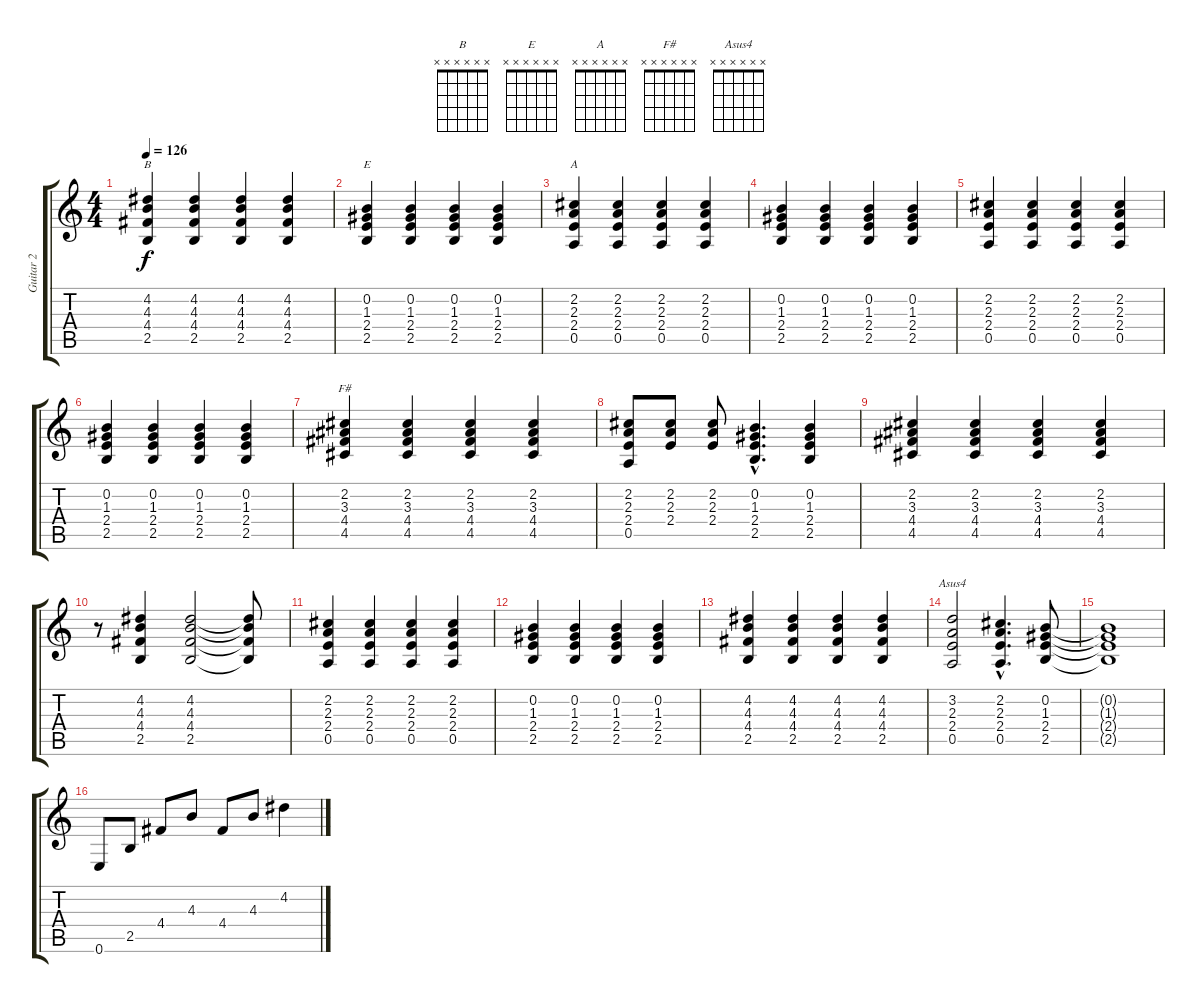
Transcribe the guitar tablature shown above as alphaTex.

\track ("Guitar 2" "Guitar 2") {instrument acousticguitarsteel}
\staff {score tabs}
\tuning (E4 B3 G3 D3 A2 E2) {hide}
\chord ("B" x x x x x x) {firstfret 0}
\chord ("E" x x x x x x) {firstfret 0}
\chord ("A" x x x x x x) {firstfret 0}
\chord ("F#" x x x x x x) {firstfret 0}
\chord ("Asus4" x x x x x x) {firstfret 0}
\ts (4 4)
\tempo 126
\clef g2
\ks c
(4.2 4.3 4.4 2.5).4{ch "B" dy f} (4.2 4.3 4.4 2.5).4 (4.2 4.3 4.4 2.5).4 (4.2 4.3 4.4 2.5).4 |
(0.2 1.3 2.4 2.5).4{ch "E"} (0.2 1.3 2.4 2.5).4 (0.2 1.3 2.4 2.5).4 (0.2 1.3 2.4 2.5).4 |
(2.2 2.3 2.4 0.5).4{ch "A"} (2.2 2.3 2.4 0.5).4 (2.2 2.3 2.4 0.5).4 (2.2 2.3 2.4 0.5).4 |
(0.2 1.3 2.4 2.5).4 (0.2 1.3 2.4 2.5).4 (0.2 1.3 2.4 2.5).4 (0.2 1.3 2.4 2.5).4 |
(2.2 2.3 2.4 0.5).4 (2.2 2.3 2.4 0.5).4 (2.2 2.3 2.4 0.5).4 (2.2 2.3 2.4 0.5).4 |
(0.2 1.3 2.4 2.5).4 (0.2 1.3 2.4 2.5).4 (0.2 1.3 2.4 2.5).4 (0.2 1.3 2.4 2.5).4 |
(2.2 3.3 4.4 4.5).4{ch "F#"} (2.2 3.3 4.4 4.5).4 (2.2 3.3 4.4 4.5).4 (2.2 3.3 4.4 4.5).4 |
(2.2 2.3 2.4 0.5).8 (2.2 2.3 2.4).8 (2.2 2.3 2.4).8 (0.2{hac} 1.3{hac} 2.4{hac} 2.5{hac}).4{d} (0.2 1.3 2.4 2.5).4 |
(2.2 3.3 4.4 4.5).4 (2.2 3.3 4.4 4.5).4 (2.2 3.3 4.4 4.5).4 (2.2 3.3 4.4 4.5).4 |
r.8 (4.2 4.3 4.4 2.5).4 (4.2 4.3 4.4 2.5).2 (4.2{t} 4.3{t} 4.4{t} 2.5{t}).8 |
(2.2 2.3 2.4 0.5).4 (2.2 2.3 2.4 0.5).4 (2.2 2.3 2.4 0.5).4 (2.2 2.3 2.4 0.5).4 |
(0.2 1.3 2.4 2.5).4 (0.2 1.3 2.4 2.5).4 (0.2 1.3 2.4 2.5).4 (0.2 1.3 2.4 2.5).4 |
(4.2 4.3 4.4 2.5).4 (4.2 4.3 4.4 2.5).4 (4.2 4.3 4.4 2.5).4 (4.2 4.3 4.4 2.5).4 |
(3.2 2.3 2.4 0.5).2{ch "Asus4"} (2.2{hac} 2.3{hac} 2.4{hac} 0.5{hac}).4{d} (0.2 1.3 2.4 2.5).8 |
(0.2{t} 1.3{t} 2.4{t} 2.5{t}).1 |
0.6.8 2.5.8 4.4.8 4.3.8 4.4.8 4.3.8 4.2.4
